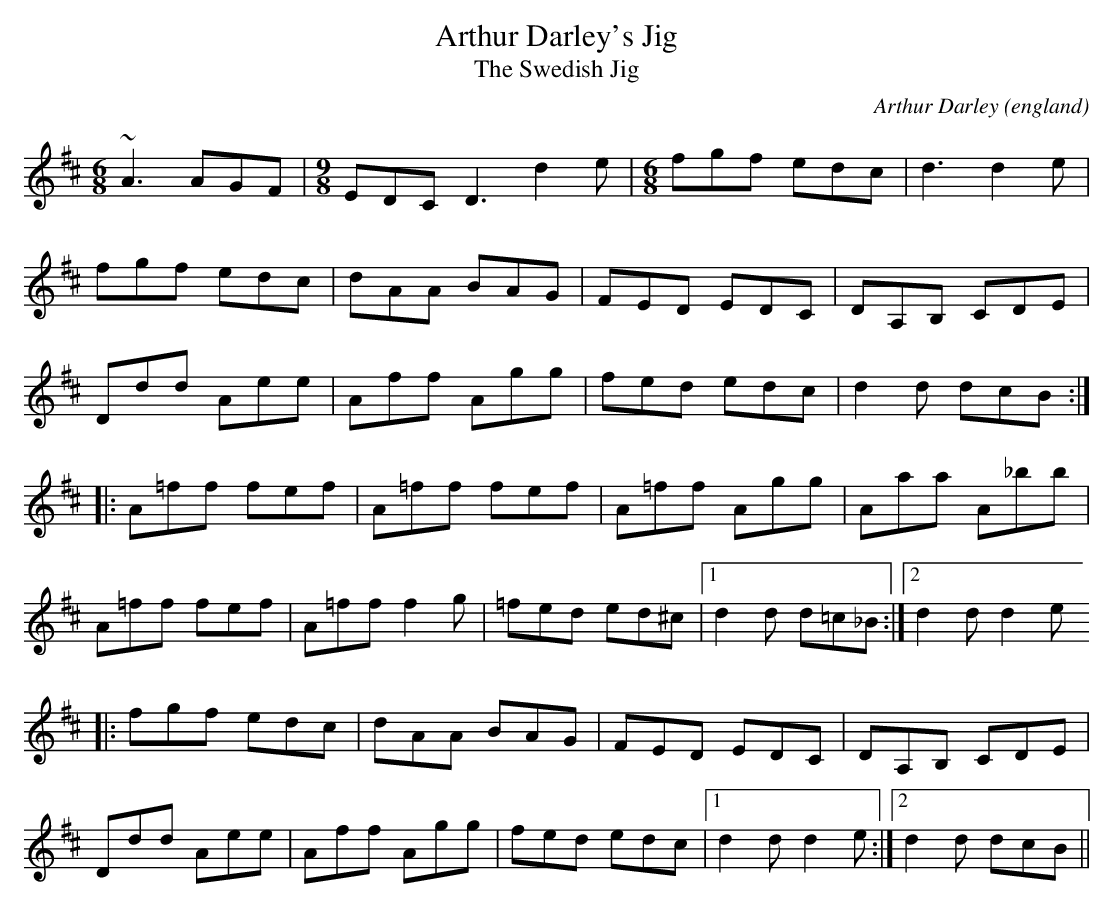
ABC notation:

X:1
T:Arthur Darley's Jig
T:Swedish Jig, The
O:england
C:Arthur Darley
M:6/8
L:1/8
K:D
~A3 AGF|\
M:9/8
EDC D3 d2e|\
M:6/8
fgf edc|d3 d2e|
fgf edc|dAA BAG|FED EDC|DA,B, CDE|
Ddd Aee|Aff Agg|fed edc|d2d dcB:|
|:A=ff fef|A=ff fef|A=ff Agg|Aaa A_bb|
A=ff fef|A=ff f2g|=fed ed^c|1 d2d d=c_B:|2 d2d d2e
|:fgf edc|dAA BAG|FED EDC|DA,B, CDE|
Ddd Aee|Aff Agg|fed edc|1 d2d d2e:|2 d2d dcB||
